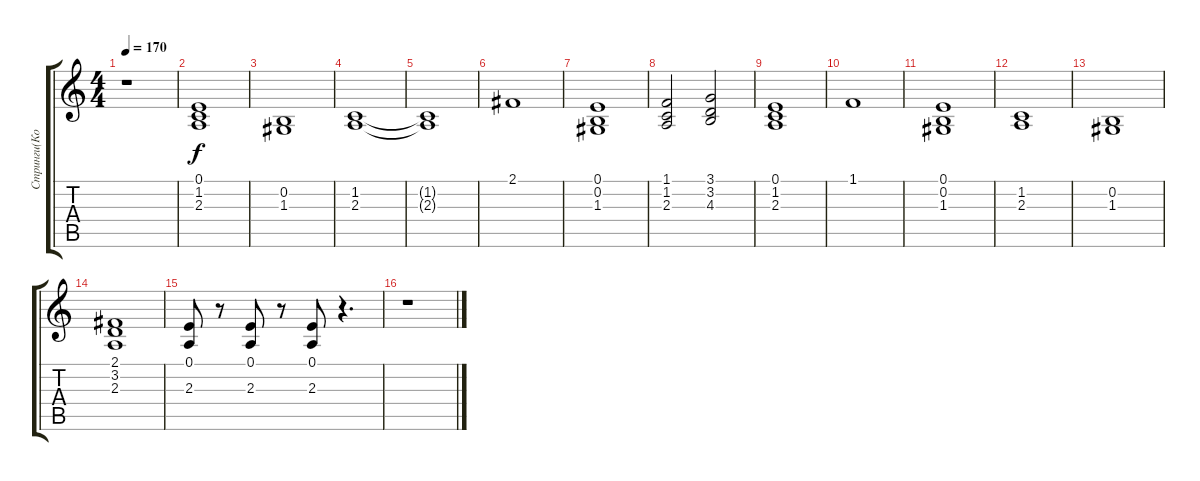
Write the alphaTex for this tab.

\track ("Стринги(Козлов)" "Стринги(Ко") {instrument tremolostrings}
\staff {score tabs}
\tuning (E4 B3 G3 D3 A2 E2) {hide}
\ts (4 4)
\tempo 170
\clef g2
\ks c
r.1{dy f} |
(0.1 1.2 2.3).1 |
(0.2 1.3).1 |
(1.2 2.3).1 |
(1.2{t} 2.3{t}).1 |
2.1.1 |
(0.1 0.2 1.3).1 |
(1.1 1.2 2.3).2 (3.1 3.2 4.3).2 |
(0.1 1.2 2.3).1 |
1.1.1 |
(0.1 0.2 1.3).1 |
(1.2 2.3).1 |
(0.2 1.3).1 |
(2.1 3.2 2.3).1 |
(0.1 2.3).8 r.8 (0.1 2.3).8 r.8 (0.1 2.3).8 r.4{d} |
r.1
